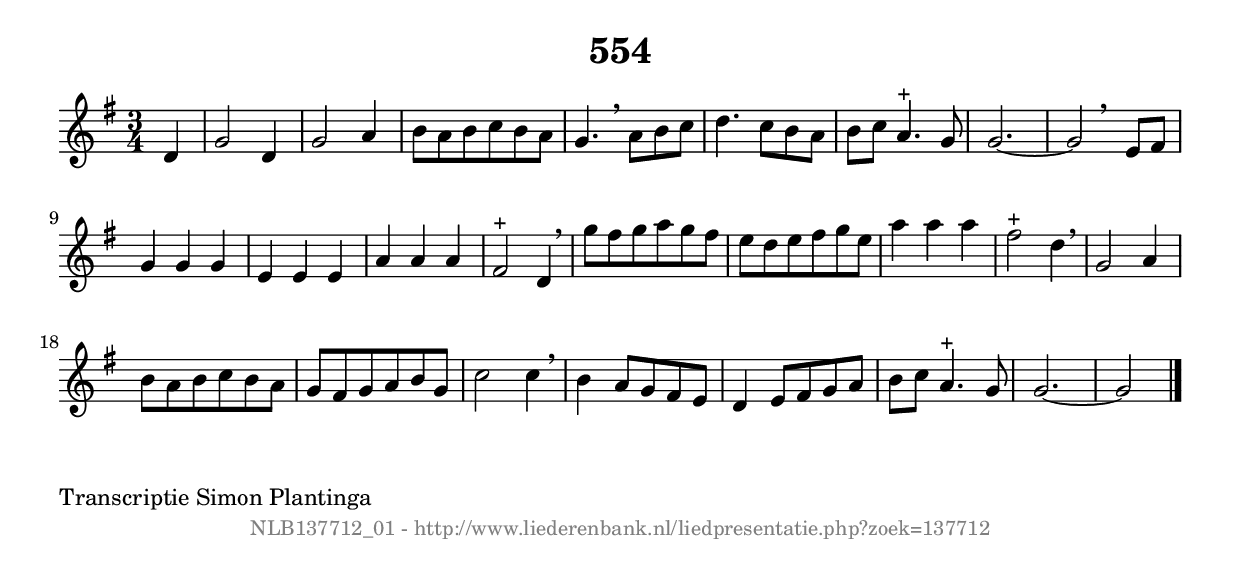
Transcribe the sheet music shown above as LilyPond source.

%
% produced by wce2krn 1.64 (7 June 2014)
%
\version"2.16"
#(append! paper-alist '(("long" . (cons (* 210 mm) (* 2000 mm)))))
#(set-default-paper-size "long")
sb = {\breathe}
mBreak = {\breathe }
bBreak = {\breathe }
x = {\once\override NoteHead #'style = #'cross }
gl=\glissando
itime={\override Staff.TimeSignature #'stencil = ##f }
ficta = {\once\set suggestAccidentals = ##t}
fine = {\once\override Score.RehearsalMark #'self-alignment-X = #1 \mark \markup {\italic{Fine}}}
dc = {\once\override Score.RehearsalMark #'self-alignment-X = #1 \mark \markup {\italic{D.C.}}}
dcf = {\once\override Score.RehearsalMark #'self-alignment-X = #1 \mark \markup {\italic{D.C. al Fine}}}
dcc = {\once\override Score.RehearsalMark #'self-alignment-X = #1 \mark \markup {\italic{D.C. al Coda}}}
ds = {\once\override Score.RehearsalMark #'self-alignment-X = #1 \mark \markup {\italic{D.S.}}}
dsf = {\once\override Score.RehearsalMark #'self-alignment-X = #1 \mark \markup {\italic{D.S. al Fine}}}
dsc = {\once\override Score.RehearsalMark #'self-alignment-X = #1 \mark \markup {\italic{D.S. al Coda}}}
pv = {\set Score.repeatCommands = #'((volta "1"))}
sv = {\set Score.repeatCommands = #'((volta "2"))}
tv = {\set Score.repeatCommands = #'((volta "3"))}
qv = {\set Score.repeatCommands = #'((volta "4"))}
xv = {\set Score.repeatCommands = #'((volta #f))}
\header{ tagline = ""
title = "554"
}
\score {{
\key g \major
\relative g'
{
\set melismaBusyProperties = #'()
\partial 32*8
\time 3/4
\tempo 4=120
\override Score.MetronomeMark #'transparent = ##t
\override Score.RehearsalMark #'break-visibility = #(vector #t #t #f)
d4 | g2 d4 | g2 a4 | b8 a8 b8 c8 b8 a8 | g4. \sb a8 b8 c8 | d4. c8 b8 a8 | b8 c8 a4.^"+" g8 | g2.~ | g2 \bar ":|:" \bBreak
e8 fis8 | g4 g4 g4 | e4 e4 e4 | a4 a4 a4 | fis2^"+" d4 \sb | g'8 fis8 g8 a8 g8 fis8 | e8 d8 e8 fis8 g8 e8 | a4 a4 a4 | fis2^"+" d4 | \mBreak \bar "|"
g,2 a4 | b8 a8 b8 c8 b8 a8 | g8 fis8 g8 a8 b8 g8 | c2 c4 \sb | b4 a8 g8 fis8 e8 | d4 e8 fis8 g8 a8 | b8 c8 a4.^"+" g8 | g2.~ | g2 \bar "|."
 }}
 \midi { }
 \layout {
            indent = 0.0\cm
}
}
\markup { \wordwrap-string #" 
Transcriptie Simon Plantinga
"}
\markup { \vspace #0 } \markup { \with-color #grey \fill-line { \center-column { \smaller "NLB137712_01 - http://www.liederenbank.nl/liedpresentatie.php?zoek=137712" } } }
